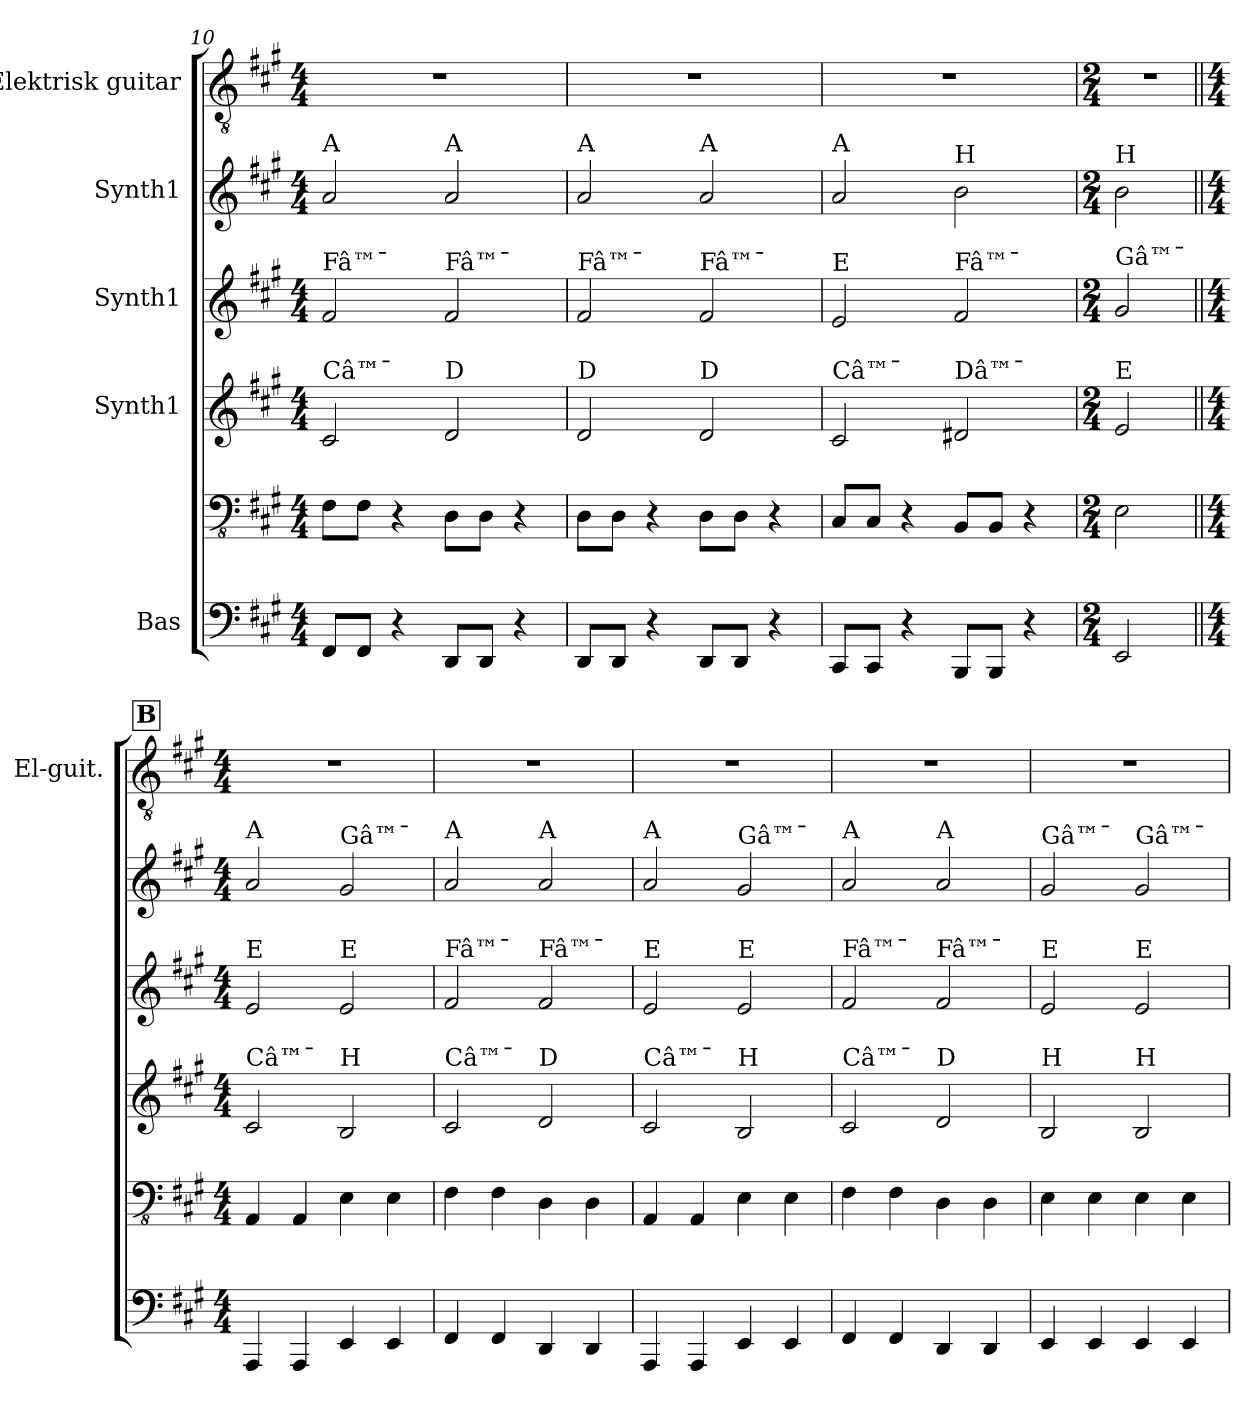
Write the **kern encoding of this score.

**kern	**kern	**kern	**kern	**kern	**kern
*part5	*part5	*part4	*part3	*part2	*part1
*staff6	*staff5	*staff4	*staff3	*staff2	*staff1
*I"Bas	*	*I"Synth1	*I"Synth1	*I"Synth1	*I"Elektrisk guitar
*	*	*	*	*	*I'El-guit.
*	*clefFv4	*clefG2	*clefG2	*clefG2	*clefGv2
*k[f#c#g#]	*k[f#c#g#]	*k[f#c#g#]	*k[f#c#g#]	*k[f#c#g#]	*k[f#c#g#]
*M4/4	*M4/4	*M4/4	*M4/4	*M4/4	*M4/4
=10	=10	=10	=10	=10	=10
!	!	!	!	!LO:TX:a:t=A	!
!	!	!	!LO:TX:a:t=Fâ™¯	!	!
!	!	!LO:TX:a:t=Câ™¯	!	!	!
8FF#L	8FF#\L	2c#/	2f#/	2a/	1r
8FF#J	8FF#\J	.	.	.	.
4r	4r	.	.	.	.
!	!	!	!	!LO:TX:a:t=A	!
!	!	!	!LO:TX:a:t=Fâ™¯	!	!
!	!	!LO:TX:a:t=D	!	!	!
8DDL	8DD\L	2d/	2f#/	2a/	.
8DDJ	8DD\J	.	.	.	.
4r	4r	.	.	.	.
=11	=11	=11	=11	=11	=11
!	!	!	!	!LO:TX:a:t=A	!
!	!	!	!LO:TX:a:t=Fâ™¯	!	!
!	!	!LO:TX:a:t=D	!	!	!
8DDL	8DD\L	2d/	2f#/	2a/	1r
8DDJ	8DD\J	.	.	.	.
4r	4r	.	.	.	.
!	!	!	!	!LO:TX:a:t=A	!
!	!	!	!LO:TX:a:t=Fâ™¯	!	!
!	!	!LO:TX:a:t=D	!	!	!
8DDL	8DD\L	2d/	2f#/	2a/	.
8DDJ	8DD\J	.	.	.	.
4r	4r	.	.	.	.
!!LO:PB:g=z
=12	=12	=12	=12	=12	=12
!	!	!	!	!LO:TX:a:t=A	!
!	!	!	!LO:TX:a:t=E	!	!
!	!	!LO:TX:a:t=Câ™¯	!	!	!
8CC#L	8CC#/L	2c#/	2e/	2a/	1r
8CC#J	8CC#/J	.	.	.	.
4r	4r	.	.	.	.
!	!	!	!	!LO:TX:a:t=H	!
!	!	!	!LO:TX:a:t=Fâ™¯	!	!
!	!	!LO:TX:a:t=Dâ™¯	!	!	!
8BBBL	8BBB/L	2d#X/	2f#/	2b\	.
8BBBJ	8BBB/J	.	.	.	.
4r	4r	.	.	.	.
=13	=13	=13	=13	=13	=13
*M2/4	*M2/4	*M2/4	*M2/4	*M2/4	*M2/4
!	!	!	!	!LO:TX:a:t=H	!
!	!	!	!LO:TX:a:t=Gâ™¯	!	!
!	!	!LO:TX:a:t=E	!	!	!
2EE	2EE\	2e/	2g#/	2b\	2r
!!LO:REH:place=s1:a:B:fs=14:t=B
=14||	=14||	=14||	=14||	=14||	=14||
*M4/4	*M4/4	*M4/4	*M4/4	*M4/4	*M4/4
!	!	!	!	!LO:TX:a:t=A	!
!	!	!	!LO:TX:a:t=E	!	!
!	!	!LO:TX:a:t=Câ™¯	!	!	!
4AAA	4AAA/	2c#/	2e/	2a/	1r
4AAA	4AAA/	.	.	.	.
!	!	!	!	!LO:TX:a:t=Gâ™¯	!
!	!	!	!LO:TX:a:t=E	!	!
!	!	!LO:TX:a:t=H	!	!	!
4EE	4EE\	2B/	2e/	2g#/	.
4EE	4EE\	.	.	.	.
=15	=15	=15	=15	=15	=15
!	!	!	!	!LO:TX:a:t=A	!
!	!	!	!LO:TX:a:t=Fâ™¯	!	!
!	!	!LO:TX:a:t=Câ™¯	!	!	!
4FF#	4FF#\	2c#/	2f#/	2a/	1r
4FF#	4FF#\	.	.	.	.
!	!	!	!	!LO:TX:a:t=A	!
!	!	!	!LO:TX:a:t=Fâ™¯	!	!
!	!	!LO:TX:a:t=D	!	!	!
4DD	4DD\	2d/	2f#/	2a/	.
4DD	4DD\	.	.	.	.
=16	=16	=16	=16	=16	=16
!	!	!	!	!LO:TX:a:t=A	!
!	!	!	!LO:TX:a:t=E	!	!
!	!	!LO:TX:a:t=Câ™¯	!	!	!
4AAA	4AAA/	2c#/	2e/	2a/	1r
4AAA	4AAA/	.	.	.	.
!	!	!	!	!LO:TX:a:t=Gâ™¯	!
!	!	!	!LO:TX:a:t=E	!	!
!	!	!LO:TX:a:t=H	!	!	!
4EE	4EE\	2B/	2e/	2g#/	.
4EE	4EE\	.	.	.	.
=17	=17	=17	=17	=17	=17
!	!	!	!	!LO:TX:a:t=A	!
!	!	!	!LO:TX:a:t=Fâ™¯	!	!
!	!	!LO:TX:a:t=Câ™¯	!	!	!
4FF#	4FF#\	2c#/	2f#/	2a/	1r
4FF#	4FF#\	.	.	.	.
!	!	!	!	!LO:TX:a:t=A	!
!	!	!	!LO:TX:a:t=Fâ™¯	!	!
!	!	!LO:TX:a:t=D	!	!	!
4DD	4DD\	2d/	2f#/	2a/	.
4DD	4DD\	.	.	.	.
=18	=18	=18	=18	=18	=18
!	!	!	!	!LO:TX:a:t=Gâ™¯	!
!	!	!	!LO:TX:a:t=E	!	!
!	!	!LO:TX:a:t=H	!	!	!
4EE	4EE\	2B/	2e/	2g#/	1r
4EE	4EE\	.	.	.	.
!	!	!	!	!LO:TX:a:t=Gâ™¯	!
!	!	!	!LO:TX:a:t=E	!	!
!	!	!LO:TX:a:t=H	!	!	!
4EE	4EE\	2B/	2e/	2g#/	.
4EE	4EE\	.	.	.	.
=	=	=	=	=	=
*-	*-	*-	*-	*-	*-
